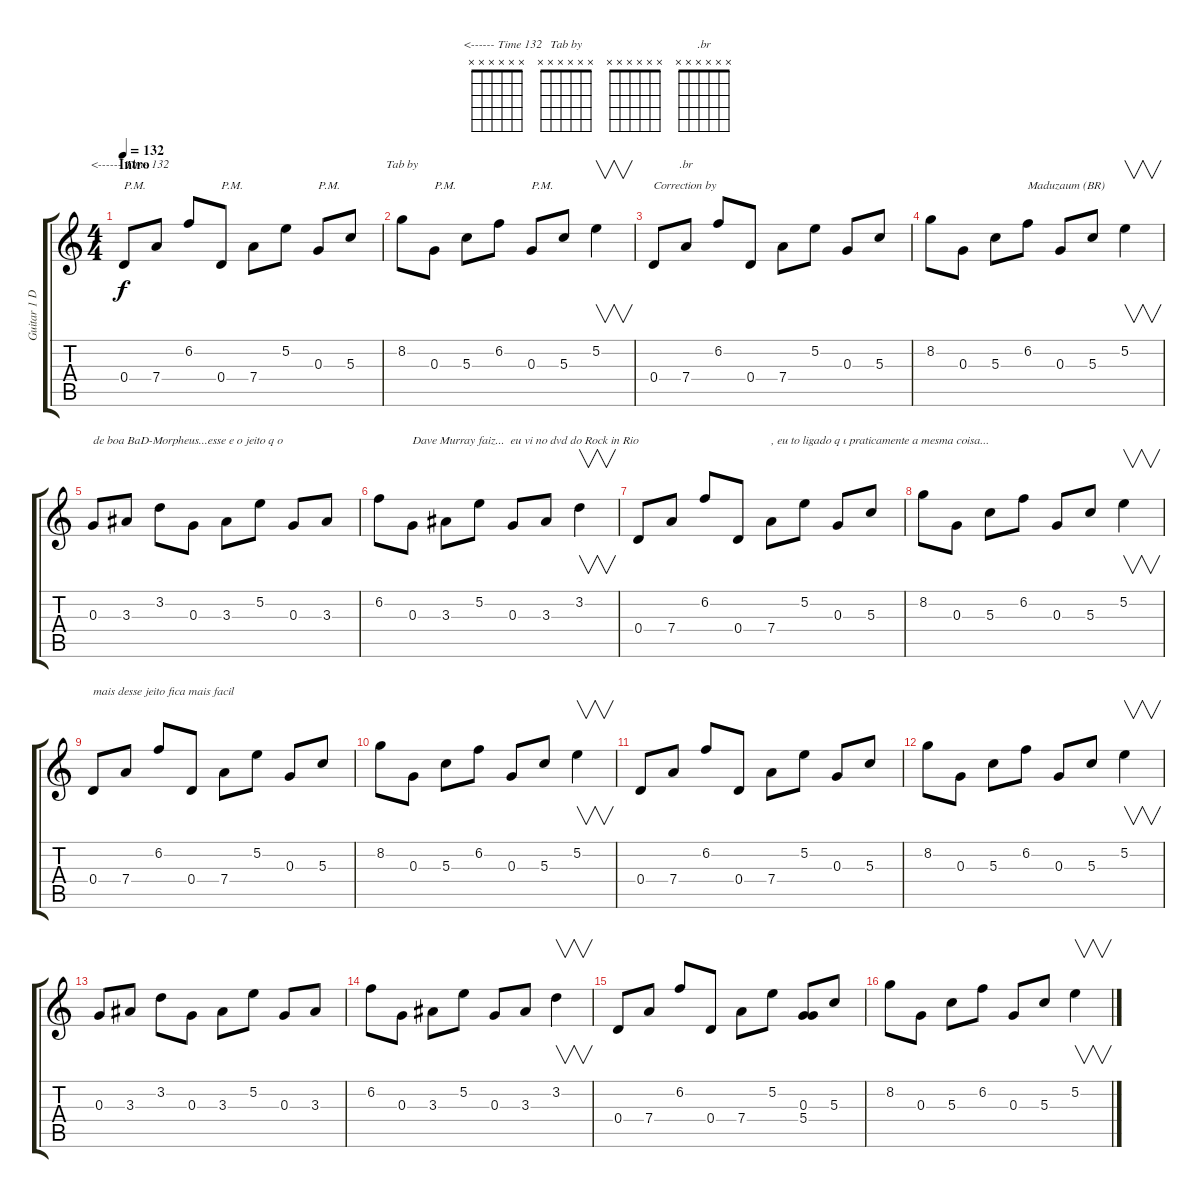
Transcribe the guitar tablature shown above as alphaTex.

\track ("Guitar 1 David Murray" "Guitar 1 D") {instrument electricguitarclean}
\staff {score tabs}
\tuning (E4 B3 G3 D3 A2 E2) {hide}
\chord ("    <------ Time 132" x x x x x x) {firstfret 0}
\chord ("Tab by" x x x x x x) {firstfret 0}
\chord ("" x x x x x x) {firstfret 0}
\chord (".br" x x x x x x) {firstfret 0}
\ts (4 4)
\section ("" "Intro")
\tempo 132
\clef g2
\ks c
0.4.8{ch "    <------ Time 132" txt "P.M." dy f instrument electricguitarclean} 7.4.8 6.2.8 0.4.8{txt "P.M."} 7.4.8 5.2.8 0.3.8{txt "P.M."} 5.3.8 |
8.2.8{ch "Tab by"} 0.3.8{txt "P.M."} 5.3.8 6.2.8{ch ""} 0.3.8{txt "P.M."} 5.3.8 5.2.4{v} |
0.4.8{txt "Correction by"} 7.4.8{ch ".br"} 6.2.8 0.4.8 7.4.8 5.2.8 0.3.8 5.3.8 |
8.2.8 0.3.8 5.3.8 6.2.8{txt "Maduzaum (BR)"} 0.3.8 5.3.8 5.2.4{v} |
0.3.8{txt "de boa BaD-Morpheus...esse e o jeito q o"} 3.3.8 3.2.8 0.3.8 3.3.8 5.2.8 0.3.8 3.3.8 |
6.2.8 0.3.8{txt "Dave Murray faiz...  eu vi no dvd do Rock in Rio"} 3.3.8 5.2.8 0.3.8 3.3.8 3.2.4{v} |
0.4.8 7.4.8 6.2.8 0.4.8 7.4.8{txt ", eu to ligado q ι praticamente a mesma coisa...  "} 5.2.8 0.3.8 5.3.8 |
8.2.8 0.3.8 5.3.8 6.2.8 0.3.8 5.3.8 5.2.4{v} |
0.4.8{txt "mais desse jeito fica mais facil"} 7.4.8 6.2.8 0.4.8 7.4.8 5.2.8 0.3.8 5.3.8 |
8.2.8 0.3.8 5.3.8 6.2.8 0.3.8 5.3.8 5.2.4{v} |
0.4.8 7.4.8 6.2.8 0.4.8 7.4.8 5.2.8 0.3.8 5.3.8 |
8.2.8 0.3.8 5.3.8 6.2.8 0.3.8 5.3.8 5.2.4{v} |
0.3.8 3.3.8 3.2.8 0.3.8 3.3.8 5.2.8 0.3.8 3.3.8 |
6.2.8 0.3.8 3.3.8 5.2.8 0.3.8 3.3.8 3.2.4{v} |
0.4.8 7.4.8 6.2.8 0.4.8 7.4.8 5.2.8 (0.3 5.4).8 5.3.8 |
8.2.8 0.3.8 5.3.8 6.2.8 0.3.8 5.3.8 5.2.4{v}
